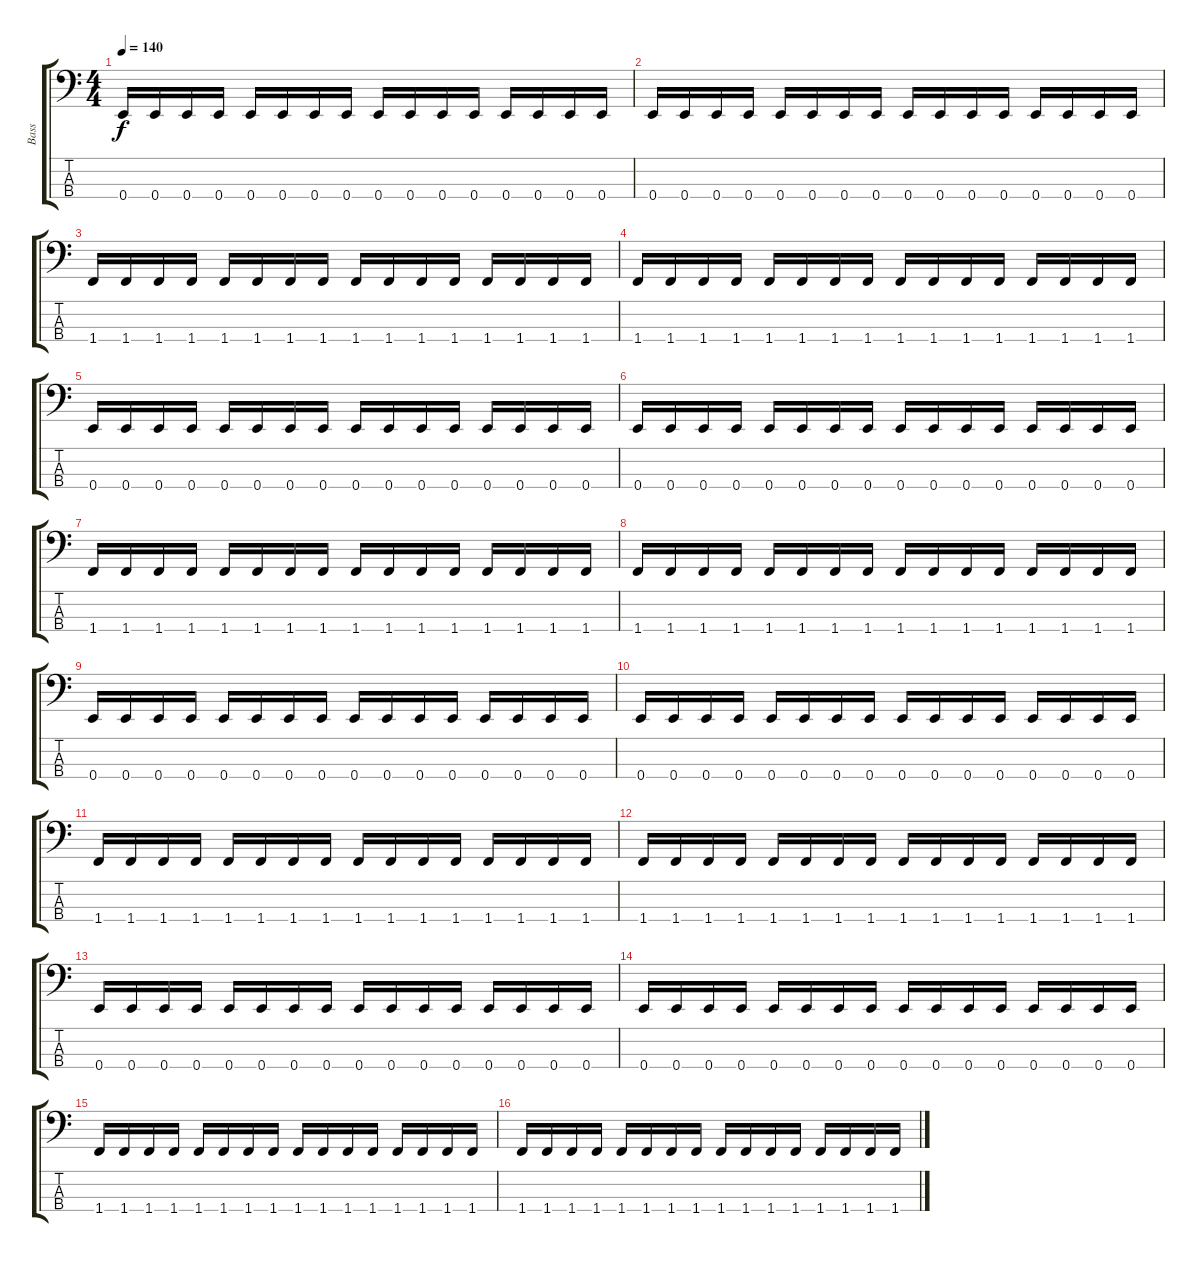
\track ("Bass" "Bass") {instrument electricbassfinger}
\staff {score tabs}
\tuning (G2 D2 A1 E1) {hide}
\ts (4 4)
\tempo 140
\clef f4
\ks c
0.4.16{dy f} 0.4.16 0.4.16 0.4.16 0.4.16 0.4.16 0.4.16 0.4.16 0.4.16 0.4.16 0.4.16 0.4.16 0.4.16 0.4.16 0.4.16 0.4.16 |
0.4.16 0.4.16 0.4.16 0.4.16 0.4.16 0.4.16 0.4.16 0.4.16 0.4.16 0.4.16 0.4.16 0.4.16 0.4.16 0.4.16 0.4.16 0.4.16 |
1.4.16 1.4.16 1.4.16 1.4.16 1.4.16 1.4.16 1.4.16 1.4.16 1.4.16 1.4.16 1.4.16 1.4.16 1.4.16 1.4.16 1.4.16 1.4.16 |
1.4.16 1.4.16 1.4.16 1.4.16 1.4.16 1.4.16 1.4.16 1.4.16 1.4.16 1.4.16 1.4.16 1.4.16 1.4.16 1.4.16 1.4.16 1.4.16 |
0.4.16 0.4.16 0.4.16 0.4.16 0.4.16 0.4.16 0.4.16 0.4.16 0.4.16 0.4.16 0.4.16 0.4.16 0.4.16 0.4.16 0.4.16 0.4.16 |
0.4.16 0.4.16 0.4.16 0.4.16 0.4.16 0.4.16 0.4.16 0.4.16 0.4.16 0.4.16 0.4.16 0.4.16 0.4.16 0.4.16 0.4.16 0.4.16 |
1.4.16 1.4.16 1.4.16 1.4.16 1.4.16 1.4.16 1.4.16 1.4.16 1.4.16 1.4.16 1.4.16 1.4.16 1.4.16 1.4.16 1.4.16 1.4.16 |
1.4.16 1.4.16 1.4.16 1.4.16 1.4.16 1.4.16 1.4.16 1.4.16 1.4.16 1.4.16 1.4.16 1.4.16 1.4.16 1.4.16 1.4.16 1.4.16 |
0.4.16 0.4.16 0.4.16 0.4.16 0.4.16 0.4.16 0.4.16 0.4.16 0.4.16 0.4.16 0.4.16 0.4.16 0.4.16 0.4.16 0.4.16 0.4.16 |
0.4.16 0.4.16 0.4.16 0.4.16 0.4.16 0.4.16 0.4.16 0.4.16 0.4.16 0.4.16 0.4.16 0.4.16 0.4.16 0.4.16 0.4.16 0.4.16 |
1.4.16 1.4.16 1.4.16 1.4.16 1.4.16 1.4.16 1.4.16 1.4.16 1.4.16 1.4.16 1.4.16 1.4.16 1.4.16 1.4.16 1.4.16 1.4.16 |
1.4.16 1.4.16 1.4.16 1.4.16 1.4.16 1.4.16 1.4.16 1.4.16 1.4.16 1.4.16 1.4.16 1.4.16 1.4.16 1.4.16 1.4.16 1.4.16 |
0.4.16 0.4.16 0.4.16 0.4.16 0.4.16 0.4.16 0.4.16 0.4.16 0.4.16 0.4.16 0.4.16 0.4.16 0.4.16 0.4.16 0.4.16 0.4.16 |
0.4.16 0.4.16 0.4.16 0.4.16 0.4.16 0.4.16 0.4.16 0.4.16 0.4.16 0.4.16 0.4.16 0.4.16 0.4.16 0.4.16 0.4.16 0.4.16 |
1.4.16 1.4.16 1.4.16 1.4.16 1.4.16 1.4.16 1.4.16 1.4.16 1.4.16 1.4.16 1.4.16 1.4.16 1.4.16 1.4.16 1.4.16 1.4.16 |
1.4.16 1.4.16 1.4.16 1.4.16 1.4.16 1.4.16 1.4.16 1.4.16 1.4.16 1.4.16 1.4.16 1.4.16 1.4.16 1.4.16 1.4.16 1.4.16
